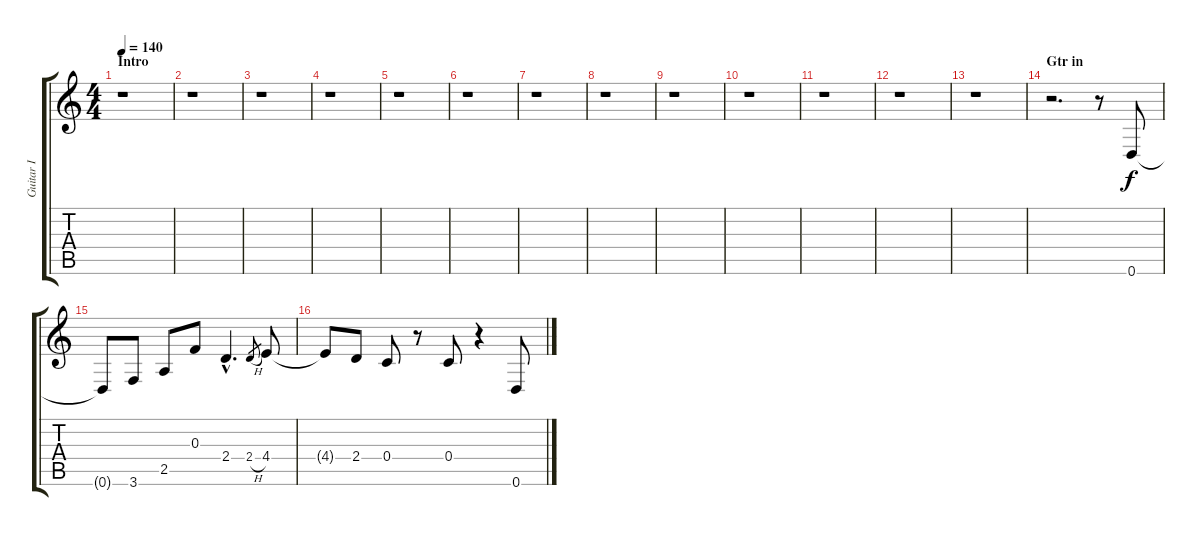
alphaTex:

\track ("Guitar I" "Guitar I") {instrument distortionguitar}
\staff {score tabs}
\tuning (D4 A3 F3 C3 G2 D2) {hide}
\ts (4 4)
\section ("" "Intro")
\tempo 140
\clef g2
\ks c
r.1{dy f instrument distortionguitar} |
r.1 |
r.1 |
r.1 |
r.1 |
r.1 |
r.1 |
r.1 |
r.1 |
r.1 |
r.1 |
r.1 |
r.1 |
\section ("" "Gtr in")
r.2{d} r.8 0.6.8 |
0.6{t}.8 3.6.8 2.5.8 0.3.8 2.4{hac}.4{d} 2.4{h}.8{gr} 4.4.8 |
4.4{t}.8 2.4.8 0.4.8 r.8 0.4.8 r.4 0.6.8
